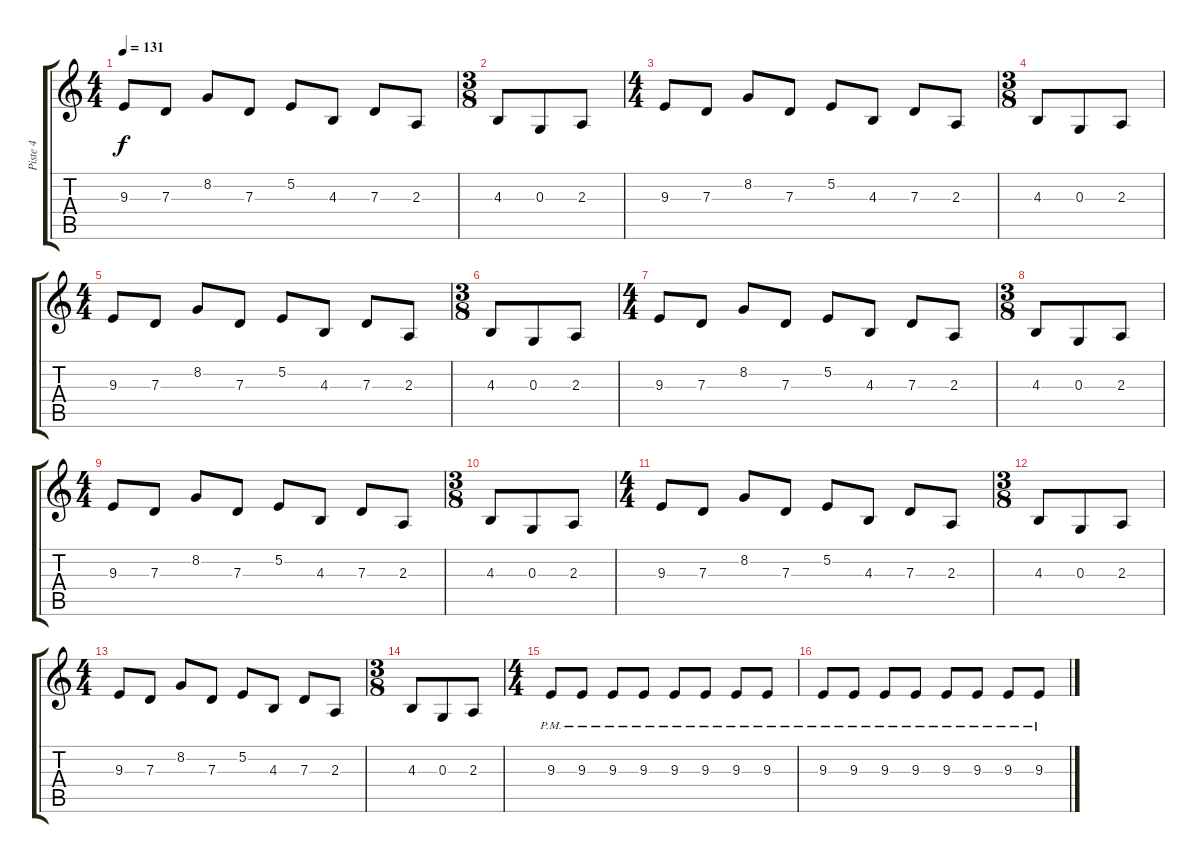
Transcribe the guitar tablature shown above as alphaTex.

\track ("Piste 4" "Piste 4") {instrument lead1square}
\staff {score tabs}
\tuning (E4 B3 G3 D3 A2 E2) {hide}
\ts (4 4)
\tempo 131
\clef g2
\ks c
9.3.8{dy f} 7.3.8 8.2.8 7.3.8 5.2.8 4.3.8 7.3.8 2.3.8 |
\ts (3 8)
4.3.8 0.3.8 2.3.8 |
\ts (4 4)
9.3.8 7.3.8 8.2.8 7.3.8 5.2.8 4.3.8 7.3.8 2.3.8 |
\ts (3 8)
4.3.8 0.3.8 2.3.8 |
\ts (4 4)
9.3.8 7.3.8 8.2.8 7.3.8 5.2.8 4.3.8 7.3.8 2.3.8 |
\ts (3 8)
4.3.8 0.3.8 2.3.8 |
\ts (4 4)
9.3.8 7.3.8 8.2.8 7.3.8 5.2.8 4.3.8 7.3.8 2.3.8 |
\ts (3 8)
4.3.8 0.3.8 2.3.8 |
\ts (4 4)
9.3.8 7.3.8 8.2.8 7.3.8 5.2.8 4.3.8 7.3.8 2.3.8 |
\ts (3 8)
4.3.8 0.3.8 2.3.8 |
\ts (4 4)
9.3.8 7.3.8 8.2.8 7.3.8 5.2.8 4.3.8 7.3.8 2.3.8 |
\ts (3 8)
4.3.8 0.3.8 2.3.8 |
\ts (4 4)
9.3.8 7.3.8 8.2.8 7.3.8 5.2.8 4.3.8 7.3.8 2.3.8 |
\ts (3 8)
4.3.8 0.3.8 2.3.8 |
\ts (4 4)
9.3{pm}.8 9.3{pm}.8 9.3{pm}.8 9.3{pm}.8 9.3{pm}.8 9.3{pm}.8 9.3{pm}.8 9.3{pm}.8 |
9.3{pm}.8 9.3{pm}.8 9.3{pm}.8 9.3{pm}.8 9.3{pm}.8 9.3{pm}.8 9.3{pm}.8 9.3{pm}.8
